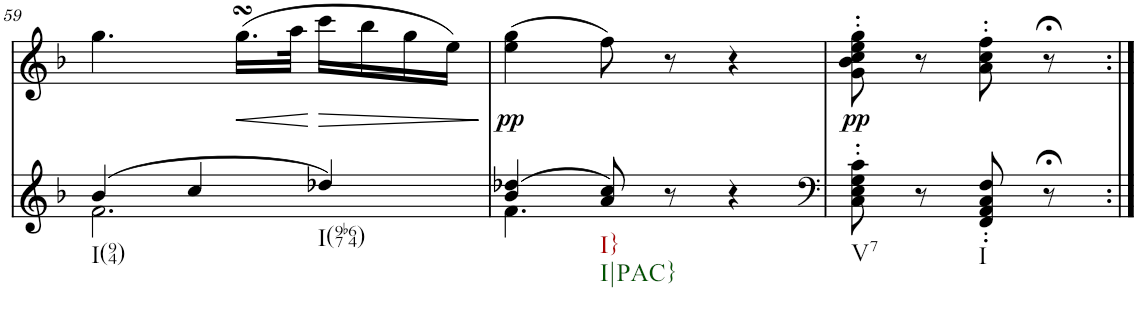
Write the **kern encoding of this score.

**kern	**kern	**dynam
*part2	*part1	*part1
*staff2	*staff1	*staff1
*I"piano	*I"piano	*
*I'Pno	*I'Pno	*
!!LO:PB:g=z
*clefG2	*clefG2	*
*k[b-]	*k[b-]	*
*F:	*F:	*
*M3/4	*M3/4	*
=59	=59	=59
*^	*	*
!LO:TX:b:t=I(94)	!	!	!
(4b-/	2.f\	4.gg\	.
4cc/	.	.	.
!	!	!	!LO:HP:b
.	.	(16.ggsSSS\LL	<
.	.	32aa\JJk	.
!LO:TX:b:t=I(97b64)	!	!	!
!	!	!	!LO:HP:n=1:b
4dd-X/)	.	16ccc\LL	[ >
.	.	16bb-\	.
.	.	16gg\	.
.	.	16ee\JJ)	.
*v	*v	*	*
.	.	]
=60	=60	=60
*^	*	*
!	!	!	!LO:DY:b
(4b-/ 4dd-X/	4.f\	(4ee\ 4gg\	pp
!LO:TX:b:t=I}	!	!	!
!LO:TX:b:t=I|PAC}	!	!	!
8a/ 8cc/)	.	8ff\)	.
8r	4.ryy	8r	.
4r	.	4r	.
*v	*v	*	*
=61	=61	=61
*clefF4	*	*
!LO:TX:b:t=V7	!	!
!	!	!LO:DY:b
8C\' 8E\' 8G\' 8c\'	8g\' 8b-\' 8cc\' 8ee\' 8gg\'	pp
8r	8r	.
!LO:TX:b:t=I	!	!
8FF/' 8AA/' 8C/' 8F/'	8a\' 8cc\' 8ff\'	.
8r;<	8r;<	.
=:|!	=:|!	=:|!
*-	*-	*-
